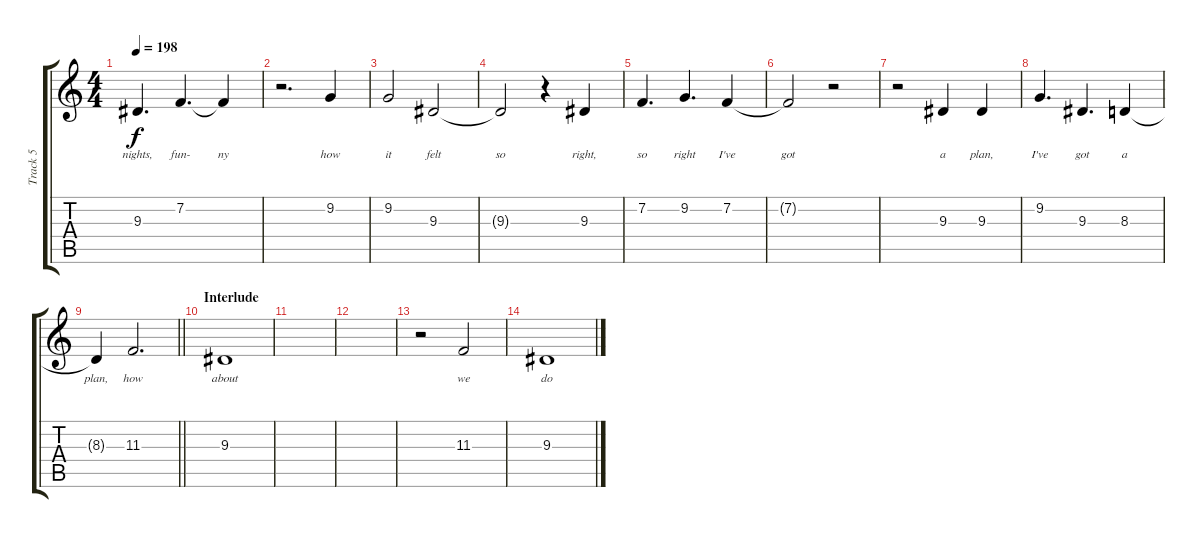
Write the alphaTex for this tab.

\track ("Track 5" "Track 5") {instrument clarinet}
\staff {score tabs}
\tuning (Eb4 Bb3 Gb3 Db3 Ab2 Eb2) {hide}
\ts (4 4)
\tempo 198
\clef g2
\ks c
9.3.4{d lyrics (0 "nights,") lyrics (1 "") lyrics (2 "") lyrics (3 "") lyrics (4 "") dy f} 7.2.4{d lyrics (0 "fun-") lyrics (1 "") lyrics (2 "") lyrics (3 "") lyrics (4 "")} 7.2{t}.4{lyrics (0 "ny") lyrics (1 "") lyrics (2 "") lyrics (3 "") lyrics (4 "")} |
r.2{d} 9.2.4{lyrics (0 "how") lyrics (1 "") lyrics (2 "") lyrics (3 "") lyrics (4 "")} |
9.2.2{lyrics (0 "it") lyrics (1 "") lyrics (2 "") lyrics (3 "") lyrics (4 "")} 9.3.2{lyrics (0 "felt") lyrics (1 "") lyrics (2 "") lyrics (3 "") lyrics (4 "")} |
9.3{t}.2{lyrics (0 "so") lyrics (1 "") lyrics (2 "") lyrics (3 "") lyrics (4 "")} r.4 9.3.4{lyrics (0 "right,") lyrics (1 "") lyrics (2 "") lyrics (3 "") lyrics (4 "")} |
7.2.4{d lyrics (0 "so") lyrics (1 "") lyrics (2 "") lyrics (3 "") lyrics (4 "")} 9.2.4{d lyrics (0 "right") lyrics (1 "") lyrics (2 "") lyrics (3 "") lyrics (4 "")} 7.2.4{lyrics (0 "I've") lyrics (1 "") lyrics (2 "") lyrics (3 "") lyrics (4 "")} |
7.2{t}.2{lyrics (0 "got") lyrics (1 "") lyrics (2 "") lyrics (3 "") lyrics (4 "")} r.2 |
r.2 9.3.4{lyrics (0 "a") lyrics (1 "") lyrics (2 "") lyrics (3 "") lyrics (4 "")} 9.3.4{lyrics (0 "plan,") lyrics (1 "") lyrics (2 "") lyrics (3 "") lyrics (4 "")} |
9.2.4{d lyrics (0 "I've") lyrics (1 "") lyrics (2 "") lyrics (3 "") lyrics (4 "")} 9.3.4{d lyrics (0 "got") lyrics (1 "") lyrics (2 "") lyrics (3 "") lyrics (4 "")} 8.3.4{lyrics (0 "a") lyrics (1 "") lyrics (2 "") lyrics (3 "") lyrics (4 "")} |
\barLineRight lightlight
8.3{t}.4{lyrics (0 "plan,") lyrics (1 "") lyrics (2 "") lyrics (3 "") lyrics (4 "")} 11.3.2{d lyrics (0 "how") lyrics (1 "") lyrics (2 "") lyrics (3 "") lyrics (4 "")} |
\section ("" "Interlude")
9.3.1{lyrics (0 "about") lyrics (1 "") lyrics (2 "") lyrics (3 "") lyrics (4 "")} |
|
|
r.2 11.3.2{lyrics (0 "we") lyrics (1 "") lyrics (2 "") lyrics (3 "") lyrics (4 "")} |
9.3.1{lyrics (0 "do") lyrics (1 "") lyrics (2 "") lyrics (3 "") lyrics (4 "")}
